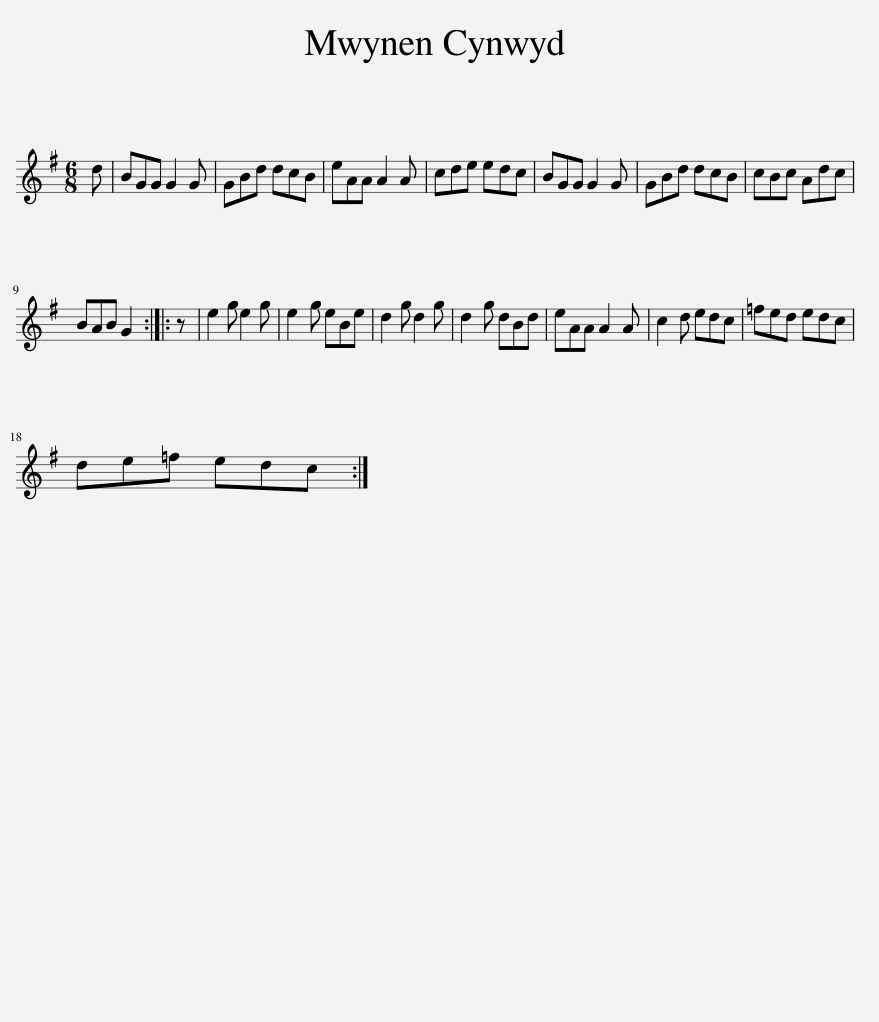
X:1
L:1/8
M:6/8
I:linebreak $
K:G
V:1 treble
V:1
 d | BGG G2 G | GBd dcB | eAA A2 A | cde edc | %5
 BGG G2 G | GBd dcB | cBc Adc |$ BAB G2 :: z | %10
 e2 g e2 g | e2 g eBe | d2 g d2 g | d2 g dBd | eAA A2 A | %15
 c2 d edc | =fed edc |$ de=f edc :| %18
